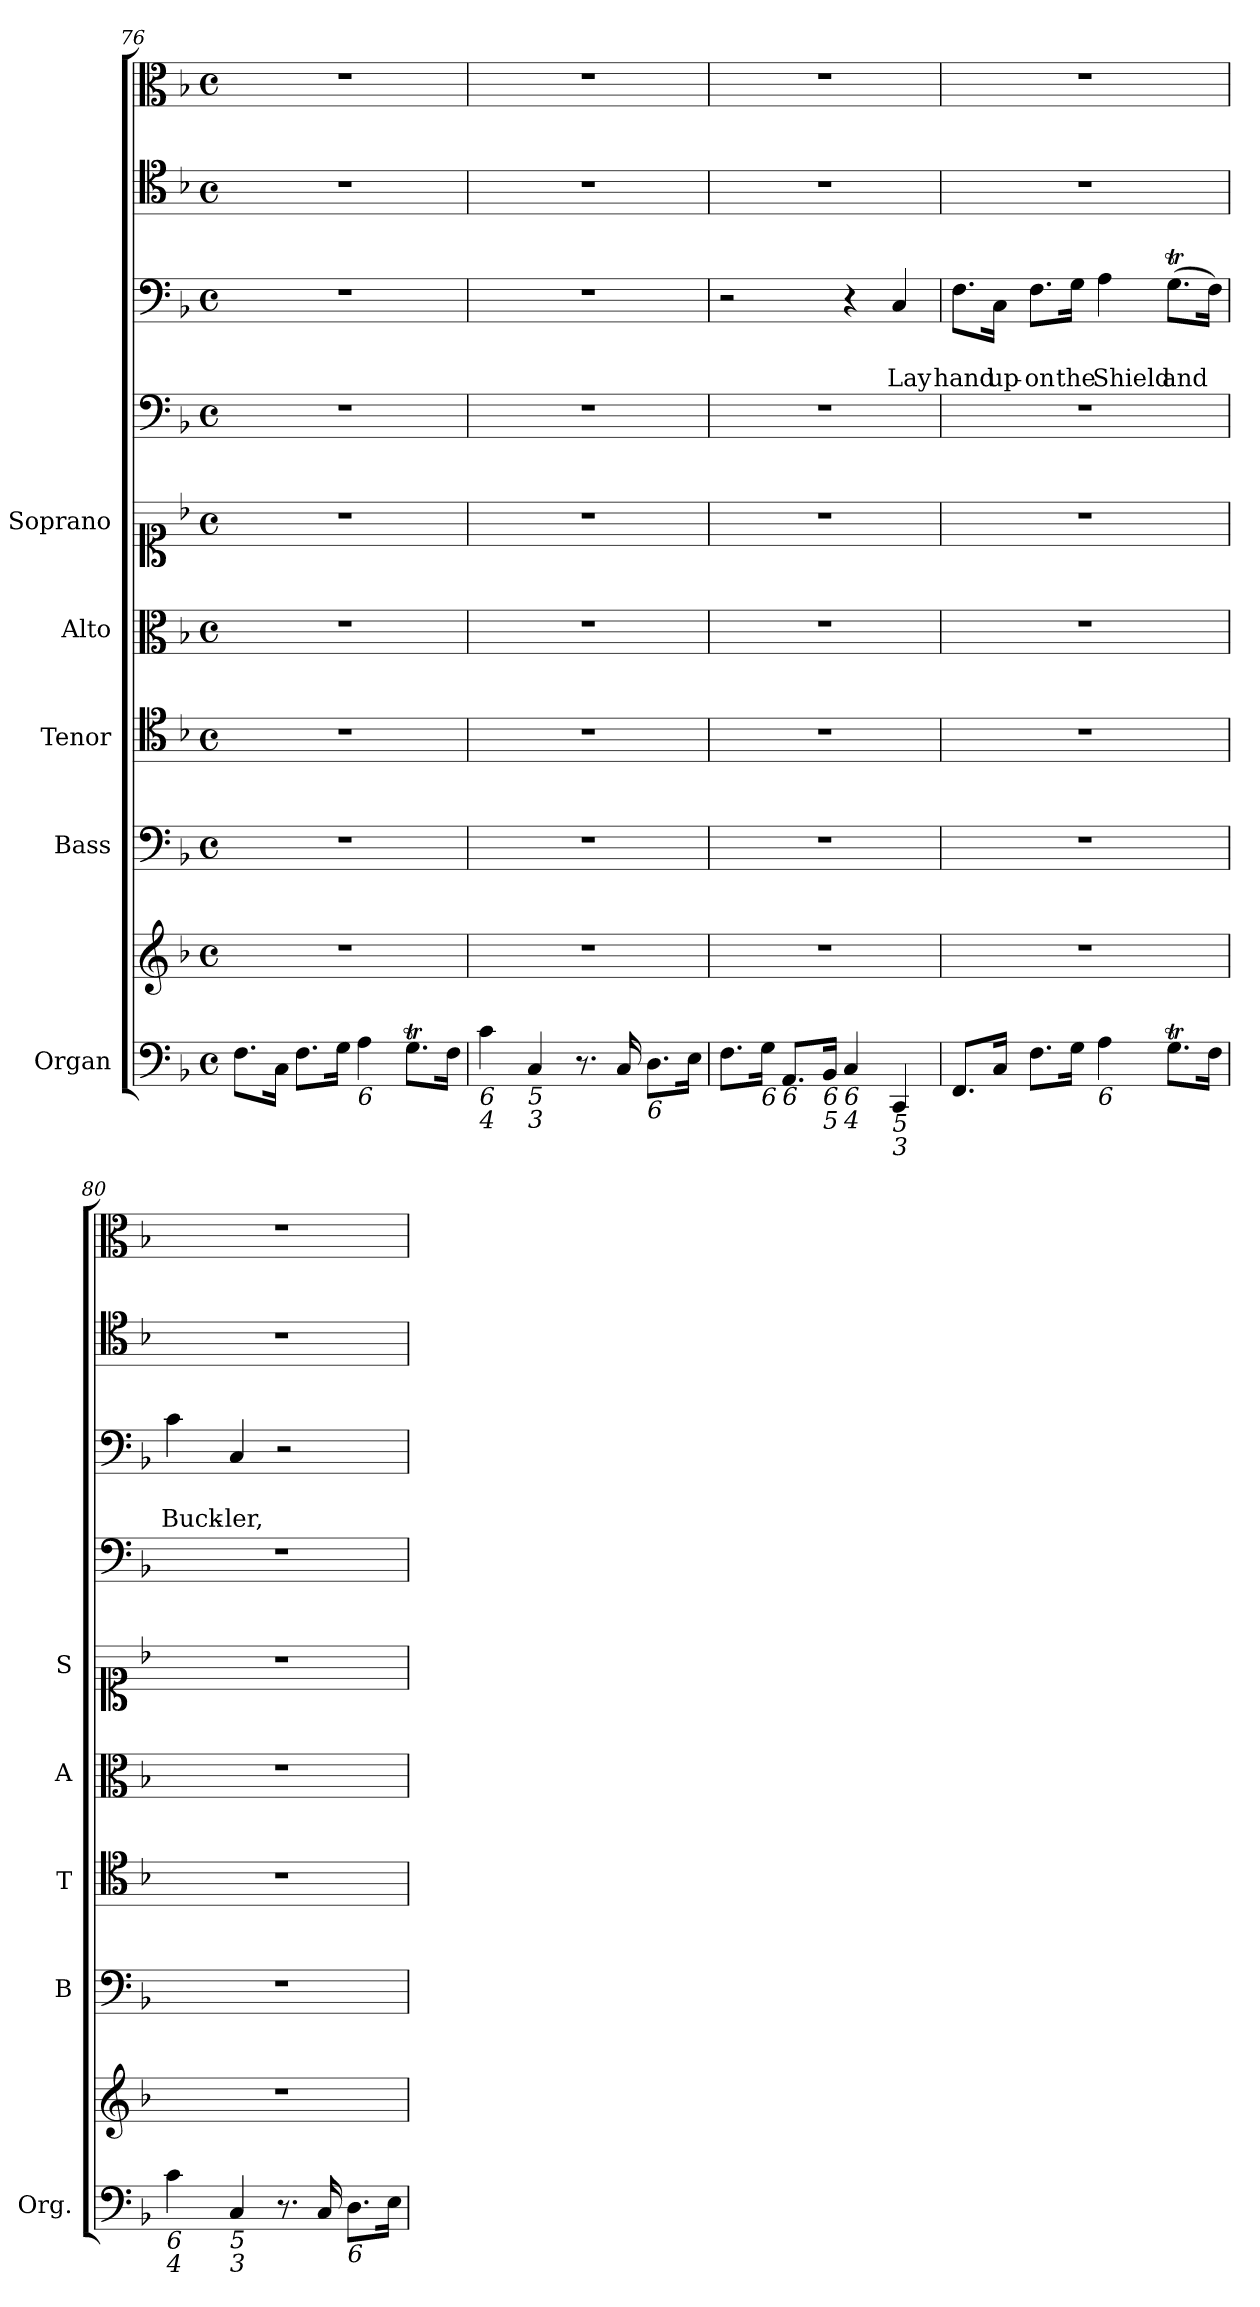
**kern	**kern	**kern	**kern	**kern	**kern	**kern	**kern	**text	**text	**kern	**kern
*part9	*part9	*part8	*part7	*part6	*part5	*part4	*part3	*part3	*part3	*part2	*part1
*staff10	*staff9	*staff8	*staff7	*staff6	*staff5	*staff4	*staff3	*staff3	*staff3	*staff2	*staff1
*I"Organ	*	*I"Bass	*I"Tenor	*I"Alto	*I"Soprano	*	*	*	*	*	*
*I'Org.	*	*I'B	*I'T	*I'A	*I'S	*	*	*	*	*	*
*clefF4	*clefG2	*clefF4	*clefC4	*clefC3	*clefC1	*clefF4	*clefF4	*	*	*clefC4	*clefC3
*k[b-]	*k[b-]	*k[b-]	*k[b-]	*k[b-]	*k[b-]	*k[b-]	*k[b-]	*	*	*k[b-]	*k[b-]
*d:	*d:	*d:	*d:	*d:	*d:	*d:	*d:	*	*	*d:	*d:
*M4/4	*M4/4	*M4/4	*M4/4	*M4/4	*M4/4	*M4/4	*M4/4	*	*	*M4/4	*M4/4
*met(c)	*met(c)	*met(c)	*met(c)	*met(c)	*met(c)	*met(c)	*met(c)	*	*	*met(c)	*met(c)
=76	=76	=76	=76	=76	=76	=76	=76	=76	=76	=76	=76
8.F\L	1r	1r	1r	1r	1r	1r	1r	.	.	1r	1r
16C\Jk	.	.	.	.	.	.	.	.	.	.	.
8.F\L	.	.	.	.	.	.	.	.	.	.	.
16G\Jk	.	.	.	.	.	.	.	.	.	.	.
!LO:TX:b:i:t=6	!	!	!	!	!	!	!	!	!	!	!
4A\	.	.	.	.	.	.	.	.	.	.	.
8.GT\L	.	.	.	.	.	.	.	.	.	.	.
16F\Jk	.	.	.	.	.	.	.	.	.	.	.
=77	=77	=77	=77	=77	=77	=77	=77	=77	=77	=77	=77
!LO:TX:b:i:t=6\n4	!	!	!	!	!	!	!	!	!	!	!
4c\	1r	1r	1r	1r	1r	1r	1r	.	.	1r	1r
!LO:TX:b:i:t=5\n3	!	!	!	!	!	!	!	!	!	!	!
4C/	.	.	.	.	.	.	.	.	.	.	.
8.r	.	.	.	.	.	.	.	.	.	.	.
16C/	.	.	.	.	.	.	.	.	.	.	.
!LO:TX:b:i:t=6	!	!	!	!	!	!	!	!	!	!	!
8.D\L	.	.	.	.	.	.	.	.	.	.	.
16E\Jk	.	.	.	.	.	.	.	.	.	.	.
=78	=78	=78	=78	=78	=78	=78	=78	=78	=78	=78	=78
8.F\L	1r	1r	1r	1r	1r	1r	2r	.	.	1r	1r
!LO:TX:b:i:t=6	!	!	!	!	!	!	!	!	!	!	!
16G\Jk	.	.	.	.	.	.	.	.	.	.	.
!LO:TX:b:i:t=6	!	!	!	!	!	!	!	!	!	!	!
8.AA/L	.	.	.	.	.	.	.	.	.	.	.
!LO:TX:b:i:t=6	!	!	!	!	!	!	!	!	!	!	!
!LO:TX:b:i:t=5	!	!	!	!	!	!	!	!	!	!	!
16BB-/Jk	.	.	.	.	.	.	.	.	.	.	.
!LO:TX:b:i:t=6\n4	!	!	!	!	!	!	!	!	!	!	!
4C/	.	.	.	.	.	.	4r	.	.	.	.
!LO:TX:b:i:t=5\n3	!	!	!	!	!	!	!	!	!	!	!
!	!	!	!	!	!	!	!	!	!LO:LY:b	!	!
4CC/	.	.	.	.	.	.	4C/	.	Lay	.	.
!!LO:PB:g=z
=79	=79	=79	=79	=79	=79	=79	=79	=79	=79	=79	=79
!	!	!	!	!	!	!	!	!	!LO:LY:b	!	!
8.FF/L	1r	1r	1r	1r	1r	1r	8.F\L	.	hand	1r	1r
!	!	!	!	!	!	!	!	!	!LO:LY:b	!	!
16C/Jk	.	.	.	.	.	.	16C\Jk	.	up-	.	.
!	!	!	!	!	!	!	!	!	!LO:LY:b	!	!
8.F\L	.	.	.	.	.	.	8.F\L	.	-on	.	.
!	!	!	!	!	!	!	!	!	!LO:LY:b	!	!
16G\Jk	.	.	.	.	.	.	16G\Jk	.	the	.	.
!LO:TX:b:i:t=6	!	!	!	!	!	!	!	!	!	!	!
!	!	!	!	!	!	!	!	!	!LO:LY:b	!	!
4A\	.	.	.	.	.	.	4A\	.	Shield	.	.
!	!	!	!	!	!	!	!	!	!LO:LY:b	!	!
8.GT\L	.	.	.	.	.	.	(>8.GT\L	.	and	.	.
16F\Jk	.	.	.	.	.	.	16F\Jk)	.	.	.	.
=80	=80	=80	=80	=80	=80	=80	=80	=80	=80	=80	=80
!LO:TX:b:i:t=6\n4	!	!	!	!	!	!	!	!	!	!	!
!	!	!	!	!	!	!	!	!	!LO:LY:b	!	!
4c\	1r	1r	1r	1r	1r	1r	4c\	.	Buck-	1r	1r
!LO:TX:b:i:t=5\n3	!	!	!	!	!	!	!	!	!	!	!
!	!	!	!	!	!	!	!	!	!LO:LY:b	!	!
4C/	.	.	.	.	.	.	4C/	.	-ler,	.	.
8.r	.	.	.	.	.	.	2r	.	.	.	.
16C/	.	.	.	.	.	.	.	.	.	.	.
!LO:TX:b:i:t=6	!	!	!	!	!	!	!	!	!	!	!
8.D\L	.	.	.	.	.	.	.	.	.	.	.
16E\Jk	.	.	.	.	.	.	.	.	.	.	.
=	=	=	=	=	=	=	=	=	=	=	=
*-	*-	*-	*-	*-	*-	*-	*-	*-	*-	*-	*-
